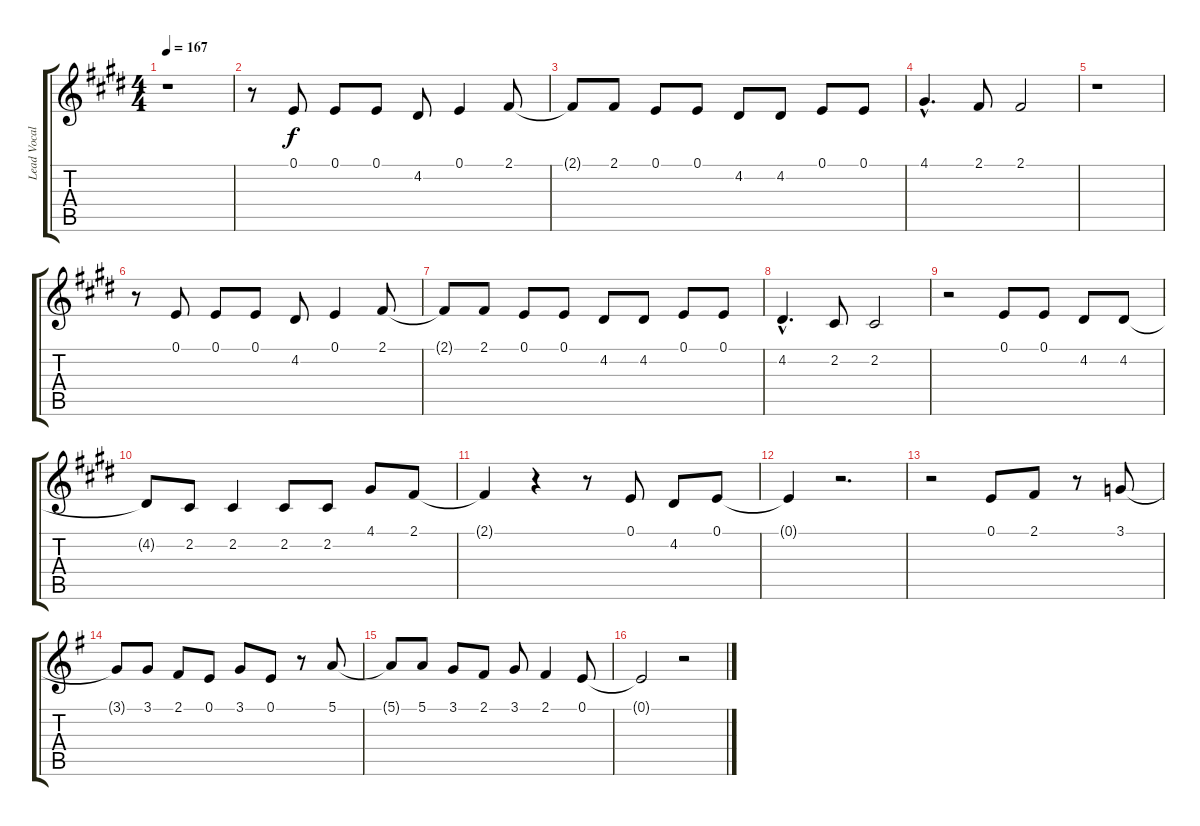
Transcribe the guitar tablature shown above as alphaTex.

\track ("Lead Vocal" "Lead Vocal") {instrument clavinet}
\staff {score tabs}
\tuning (E4 B3 G3 D3 A2 E2) {hide}
\ts (4 4)
\tempo 167
\clef g2
\ks c#minor
r.1{dy f} |
r.8 0.1.8 0.1.8 0.1.8 4.2.8 0.1.4 2.1.8 |
2.1{t}.8 2.1.8 0.1.8 0.1.8 4.2.8 4.2.8 0.1.8 0.1.8 |
4.1{hac}.4{d} 2.1.8 2.1.2 |
r.1 |
r.8 0.1.8 0.1.8 0.1.8 4.2.8 0.1.4 2.1.8 |
2.1{t}.8 2.1.8 0.1.8 0.1.8 4.2.8 4.2.8 0.1.8 0.1.8 |
4.2{hac}.4{d} 2.2.8 2.2.2 |
r.2 0.1.8 0.1.8 4.2.8 4.2.8 |
4.2{t}.8 2.2.8 2.2.4 2.2.8 2.2.8 4.1.8 2.1.8 |
2.1{t}.4 r.4 r.8 0.1.8 4.2.8 0.1.8 |
0.1{t}.4 r.2{d} |
r.2 0.1.8 2.1.8 r.8 3.1.8 |
\ks eminor
3.1{t}.8 3.1.8 2.1.8 0.1.8 3.1.8 0.1.8 r.8 5.1.8 |
5.1{t}.8 5.1.8 3.1.8 2.1.8 3.1.8 2.1.4 0.1.8 |
0.1{t}.2 r.2
